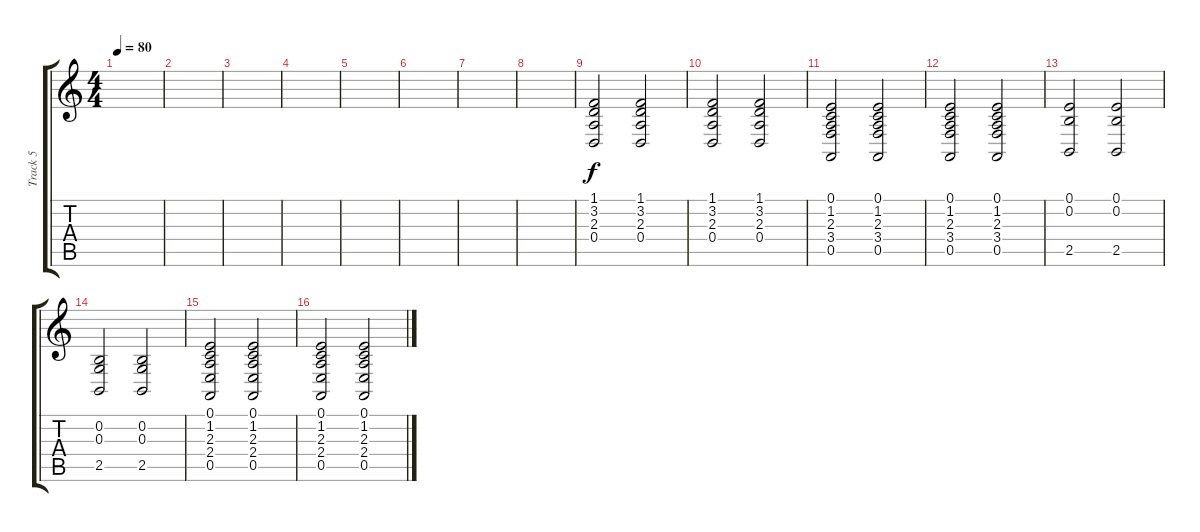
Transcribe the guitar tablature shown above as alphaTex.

\track ("Track 5" "Track 5") {instrument fx7echoes}
\staff {score tabs}
\tuning (E4 B3 G3 D3 A2 E2) {hide}
\ts (4 4)
\tempo 80
\clef g2
\ks c
|
|
|
|
|
|
|
|
(1.1 3.2 2.3 0.4).2 (1.1 3.2 2.3 0.4).2 |
(1.1 3.2 2.3 0.4).2 (1.1 3.2 2.3 0.4).2 |
(0.1 1.2 2.3 3.4 0.5).2 (0.1 1.2 2.3 3.4 0.5).2 |
(0.1 1.2 2.3 3.4 0.5).2 (0.1 1.2 2.3 3.4 0.5).2 |
(0.1 0.2 2.5).2 (0.1 0.2 2.5).2 |
(0.2 0.3 2.5).2 (0.2 0.3 2.5).2 |
(0.1 1.2 2.3 2.4 0.5).2 (0.1 1.2 2.3 2.4 0.5).2 |
(0.1 1.2 2.3 2.4 0.5).2 (0.1 1.2 2.3 2.4 0.5).2
